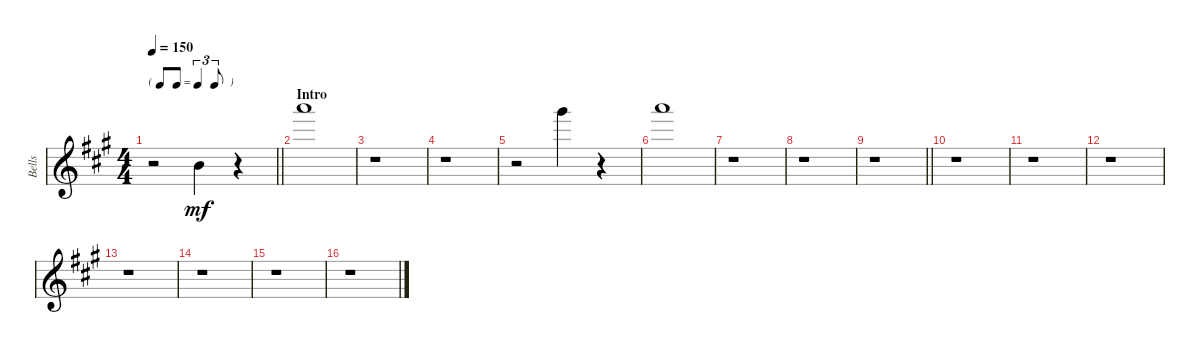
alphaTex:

\track ("Bells" "Bells") {instrument xylophone}
\staff {score}
\tuning (E4 B3 G3 D3 A2 E2 B1) {hide}
\ts (4 4)
\tf triplet8th
\tempo 150
\clef g2
\barLineRight lightlight
\ks a
r.2{dy mf instrument xylophone} 7.1.4 r.4 |
\section ("" "Intro")
29.1.1 |
r.1 |
r.1 |
r.2 28.1.4 r.4 |
29.1.1 |
r.1 |
r.1 |
\barLineRight lightlight
r.1 |
\section ("" "")
r.1 |
r.1 |
r.1 |
r.1 |
r.1 |
r.1 |
r.1
